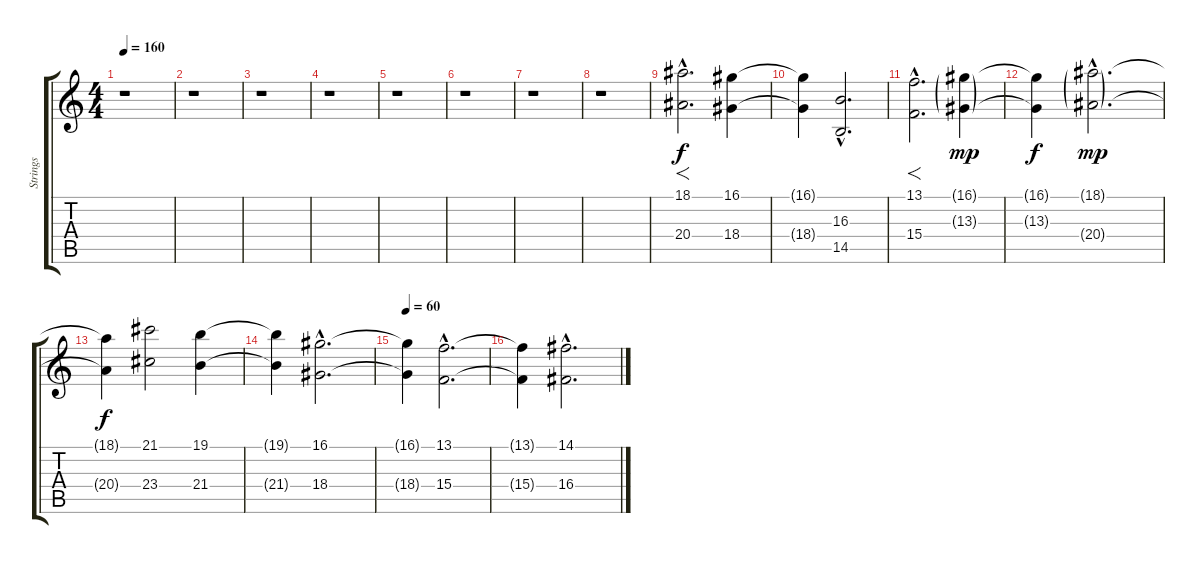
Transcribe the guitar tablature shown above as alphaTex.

\track ("Strings" "Strings") {instrument stringensemble1}
\staff {score tabs}
\tuning (E4 B3 G3 D3 A2 E2) {hide}
\ts (4 4)
\tempo 160
\clef g2
\ks c
r.1{dy f} |
r.1 |
r.1 |
r.1 |
r.1 |
r.1 |
r.1 |
r.1 |
(18.1{hac} 20.4{hac}).2{f d} (16.1 18.4).4 |
(16.1{t} 18.4{t}).4 (16.3{hac} 14.5{hac}).2{d} |
(13.1{hac} 15.4{hac}).2{f d} (16.1{g} 13.3{g}).4{dy mp} |
(16.1{t} 13.3{t}).4{dy f} (18.1{g hac} 20.4{g hac}).2{d dy mp} |
(18.1{t} 20.4{t}).4{dy f} (21.1 23.4).2 (19.1 21.4).4 |
(19.1{t} 21.4{t}).4 (16.1{hac} 18.4{hac}).2{d} |
\tempo 60
(16.1{t} 18.4{t}).4 (13.1{hac} 15.4{hac}).2{d} |
(13.1{t} 15.4{t}).4 (14.1{hac} 16.4{hac}).2{d}
